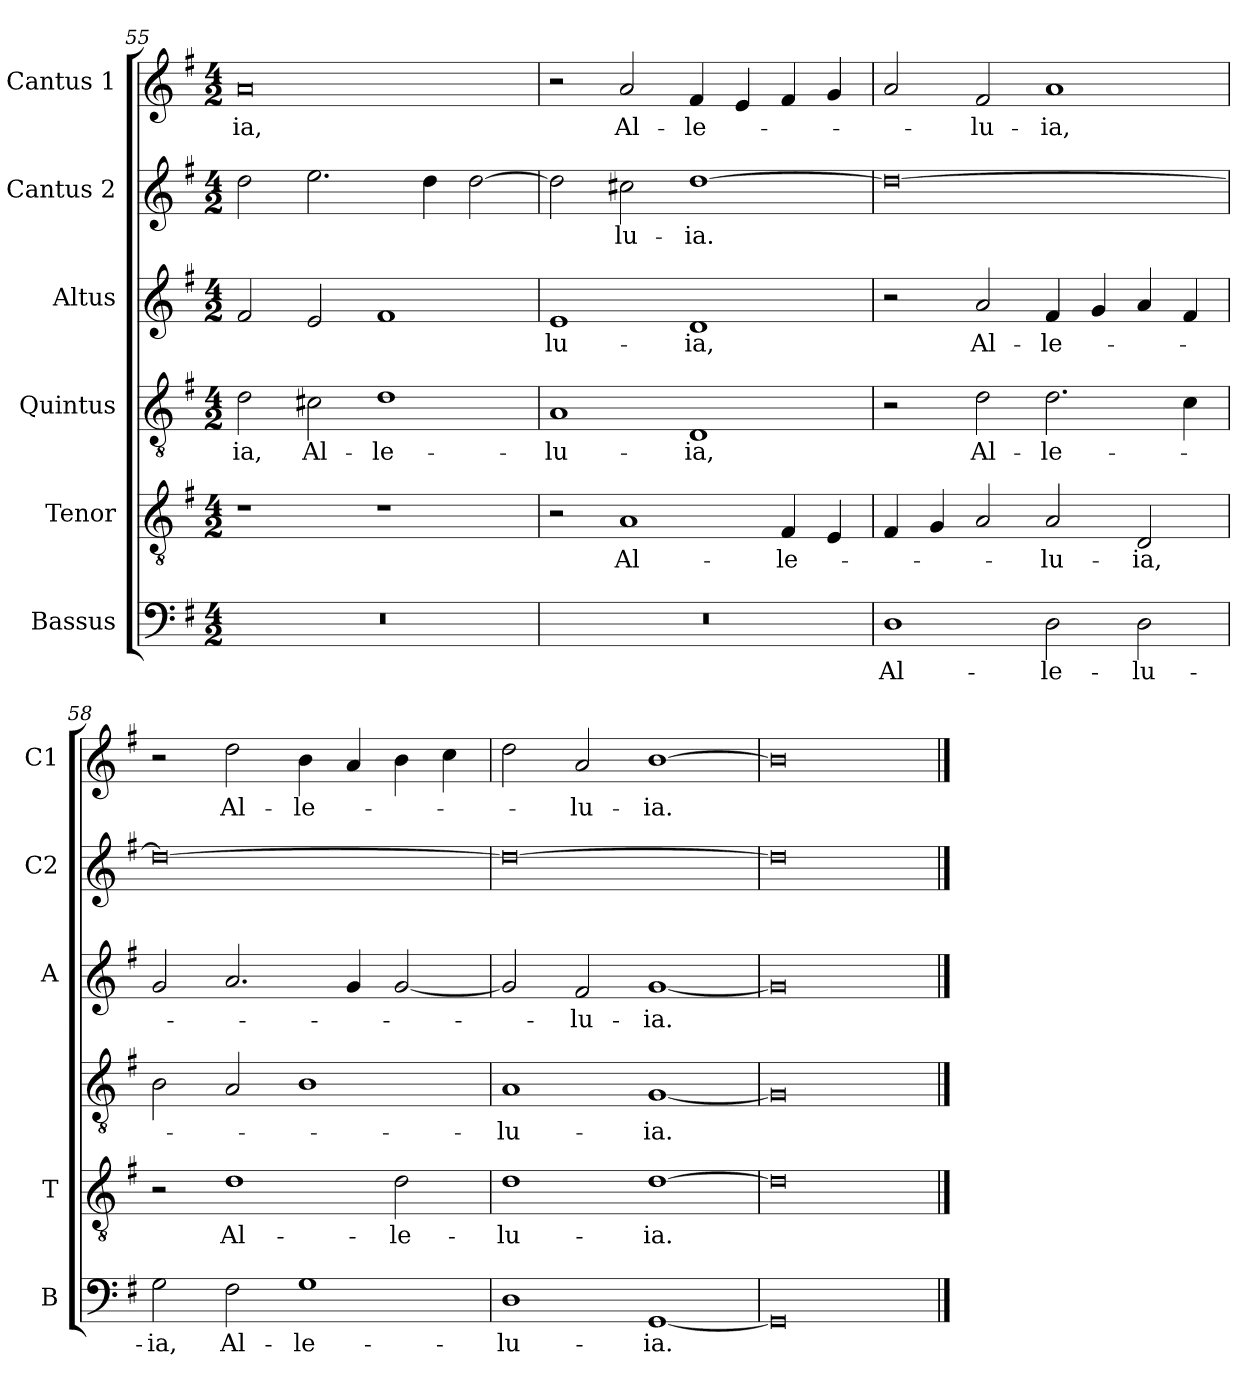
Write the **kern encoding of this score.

**kern	**text	**kern	**text	**kern	**text	**kern	**text	**kern	**text	**kern	**text
*part6	*part6	*part5	*part5	*part4	*part4	*part3	*part3	*part2	*part2	*part1	*part1
*staff6	*staff6	*staff5	*staff5	*staff4	*staff4	*staff3	*staff3	*staff2	*staff2	*staff1	*staff1
*I"Bassus	*	*I"Tenor	*	*I"Quintus	*	*I"Altus	*	*I"Cantus 2	*	*I"Cantus 1	*
*I'B	*	*I'T	*	*	*	*I'A	*	*I'C2	*	*I'C1	*
!!LO:LB:g=z
*clefF4	*	*clefGv2	*	*clefGv2	*	*clefG2	*	*clefG2	*	*clefG2	*
*k[f#]	*	*k[f#]	*	*k[f#]	*	*k[f#]	*	*k[f#]	*	*k[f#]	*
*G:	*	*G:	*	*G:	*	*G:	*	*G:	*	*G:	*
*M4/2	*	*M4/2	*	*M4/2	*	*M4/2	*	*M4/2	*	*M4/2	*
=55	=55	=55	=55	=55	=55	=55	=55	=55	=55	=55	=55
!	!	!	!	!	!LO:LY:b	!	!	!	!	!	!LO:LY:b
0r	.	1r	.	2d\	-ia,	2f#/	.	2dd\	.	0a	-ia,
!	!	!	!	!	!LO:LY:b	!	!	!	!	!	!
.	.	.	.	2c#X\	Al-	2e/	.	2.ee\	.	.	.
!	!	!	!	!	!LO:LY:b	!	!	!	!	!	!
.	.	1r	.	1d	-le-	1f#	.	.	.	.	.
.	.	.	.	.	.	.	.	4dd\	.	.	.
.	.	.	.	.	.	.	.	[2dd\	.	.	.
=56	=56	=56	=56	=56	=56	=56	=56	=56	=56	=56	=56
!	!	!	!	!	!LO:LY:b	!	!LO:LY:b	!	!	!	!
0r	.	2r	.	1A	-lu-	1e	-lu-	2dd\]	.	2r	.
!	!	!	!LO:LY:b	!	!	!	!	!	!LO:LY:b	!	!LO:LY:b
.	.	1A	Al-	.	.	.	.	2cc#X\	-lu-	2a/	Al-
!	!	!	!	!	!LO:LY:b	!	!LO:LY:b	!	!LO:LY:b	!	!LO:LY:b
.	.	.	.	1D	-ia,	1d	-ia,	[1dd	-ia.	4f#/	-le-
.	.	.	.	.	.	.	.	.	.	4e/	.
!	!	!	!LO:LY:b	!	!	!	!	!	!	!	!
.	.	4F#/	-le-	.	.	.	.	.	.	4f#/	.
.	.	4E/	.	.	.	.	.	.	.	4g/	.
=57	=57	=57	=57	=57	=57	=57	=57	=57	=57	=57	=57
!	!LO:LY:b	!	!	!	!	!	!	!	!	!	!
1D	Al-	4F#/	.	2r	.	2r	.	0dd_	.	2a/	.
.	.	4G/	.	.	.	.	.	.	.	.	.
!	!	!	!	!	!LO:LY:b	!	!LO:LY:b	!	!	!	!LO:LY:b
.	.	2A/	.	2d\	Al-	2a/	Al-	.	.	2f#/	-lu-
!	!LO:LY:b	!	!LO:LY:b	!	!LO:LY:b	!	!LO:LY:b	!	!	!	!LO:LY:b
2D\	-le-	2A/	-lu-	2.d\	-le-	4f#/	-le-	.	.	1a	-ia,
.	.	.	.	.	.	4g/	.	.	.	.	.
!	!LO:LY:b	!	!LO:LY:b	!	!	!	!	!	!	!	!
2D\	-lu-	2D/	-ia,	.	.	4a/	.	.	.	.	.
.	.	.	.	4c\	.	4f#/	.	.	.	.	.
=58	=58	=58	=58	=58	=58	=58	=58	=58	=58	=58	=58
!	!LO:LY:b	!	!	!	!	!	!	!	!	!	!
2G\	-ia,	2r	.	2B\	.	2g/	.	0dd_	.	2r	.
!	!LO:LY:b	!	!LO:LY:b	!	!	!	!	!	!	!	!LO:LY:b
2F#\	Al-	1d	Al-	2A/	.	2.a/	.	.	.	2dd\	Al-
!	!LO:LY:b	!	!	!	!	!	!	!	!	!	!LO:LY:b
1G	-le-	.	.	1B	.	.	.	.	.	4b\	-le-
.	.	.	.	.	.	4g/	.	.	.	4a/	.
!	!	!	!LO:LY:b	!	!	!	!	!	!	!	!
.	.	2d\	-le-	.	.	[2g/	.	.	.	4b\	.
.	.	.	.	.	.	.	.	.	.	4cc\	.
=59	=59	=59	=59	=59	=59	=59	=59	=59	=59	=59	=59
!	!LO:LY:b	!	!LO:LY:b	!	!LO:LY:b	!	!	!	!	!	!
1D	-lu-	1d	-lu-	1A	-lu-	2g/]	.	0dd_	.	2dd\	.
!	!	!	!	!	!	!	!LO:LY:b	!	!	!	!LO:LY:b
.	.	.	.	.	.	2f#/	-lu-	.	.	2a/	-lu-
!	!LO:LY:b	!	!LO:LY:b	!	!LO:LY:b	!	!LO:LY:b	!	!	!	!LO:LY:b
[1GG	-ia.	[1d	-ia.	[1G	-ia.	[1g	-ia.	.	.	[1b	-ia.
=60	=60	=60	=60	=60	=60	=60	=60	=60	=60	=60	=60
0GG]	.	0d]	.	0G]	.	0g]	.	0dd]	.	0b]	.
==	==	==	==	==	==	==	==	==	==	==	==
*-	*-	*-	*-	*-	*-	*-	*-	*-	*-	*-	*-
